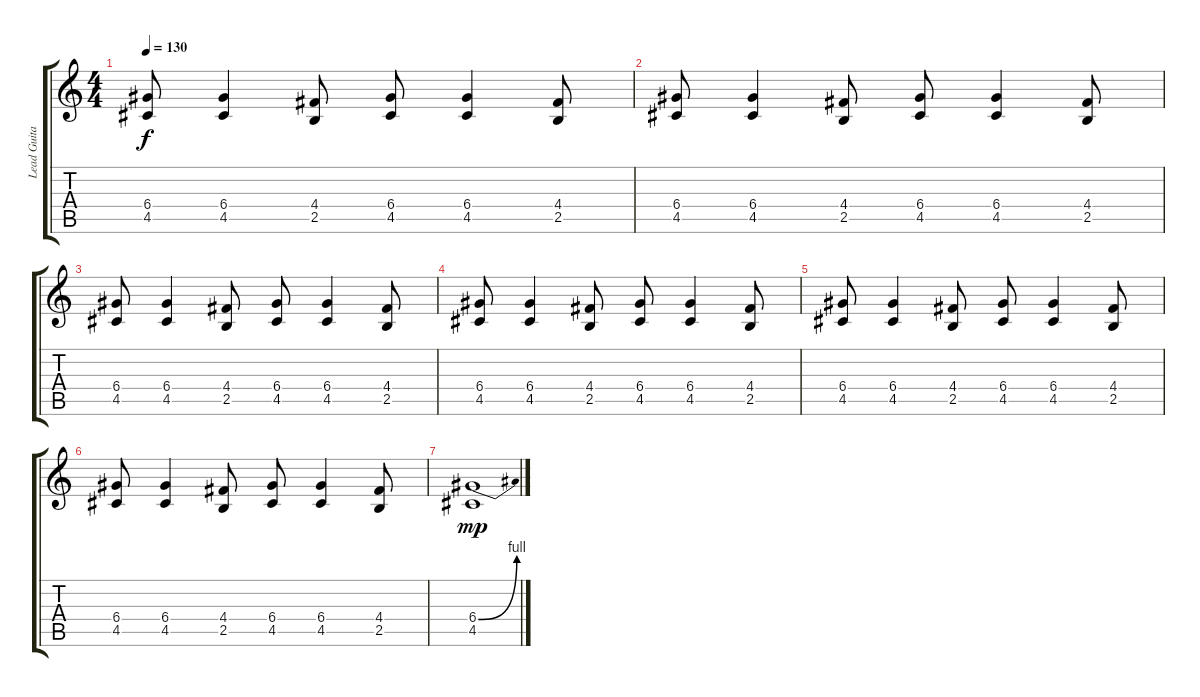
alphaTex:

\track ("Lead Guitar" "Lead Guita") {instrument overdrivenguitar}
\staff {score tabs}
\tuning (E4 B3 G3 D3 A2 E2) {hide}
\ts (4 4)
\tempo 130
\clef g2
\ks c
(6.4 4.5).8{dy f} (6.4 4.5).4 (4.4 2.5).8 (6.4 4.5).8 (6.4 4.5).4 (4.4 2.5).8 |
(6.4 4.5).8 (6.4 4.5).4 (4.4 2.5).8 (6.4 4.5).8 (6.4 4.5).4 (4.4 2.5).8 |
(6.4 4.5).8 (6.4 4.5).4 (4.4 2.5).8 (6.4 4.5).8 (6.4 4.5).4 (4.4 2.5).8 |
(6.4 4.5).8 (6.4 4.5).4 (4.4 2.5).8 (6.4 4.5).8 (6.4 4.5).4 (4.4 2.5).8 |
(6.4 4.5).8 (6.4 4.5).4 (4.4 2.5).8 (6.4 4.5).8 (6.4 4.5).4 (4.4 2.5).8 |
(6.4 4.5).8 (6.4 4.5).4 (4.4 2.5).8 (6.4 4.5).8 (6.4 4.5).4 (4.4 2.5).8 |
(6.4{be (bend 0 0 60 4)} 4.5).1{dy mp}
